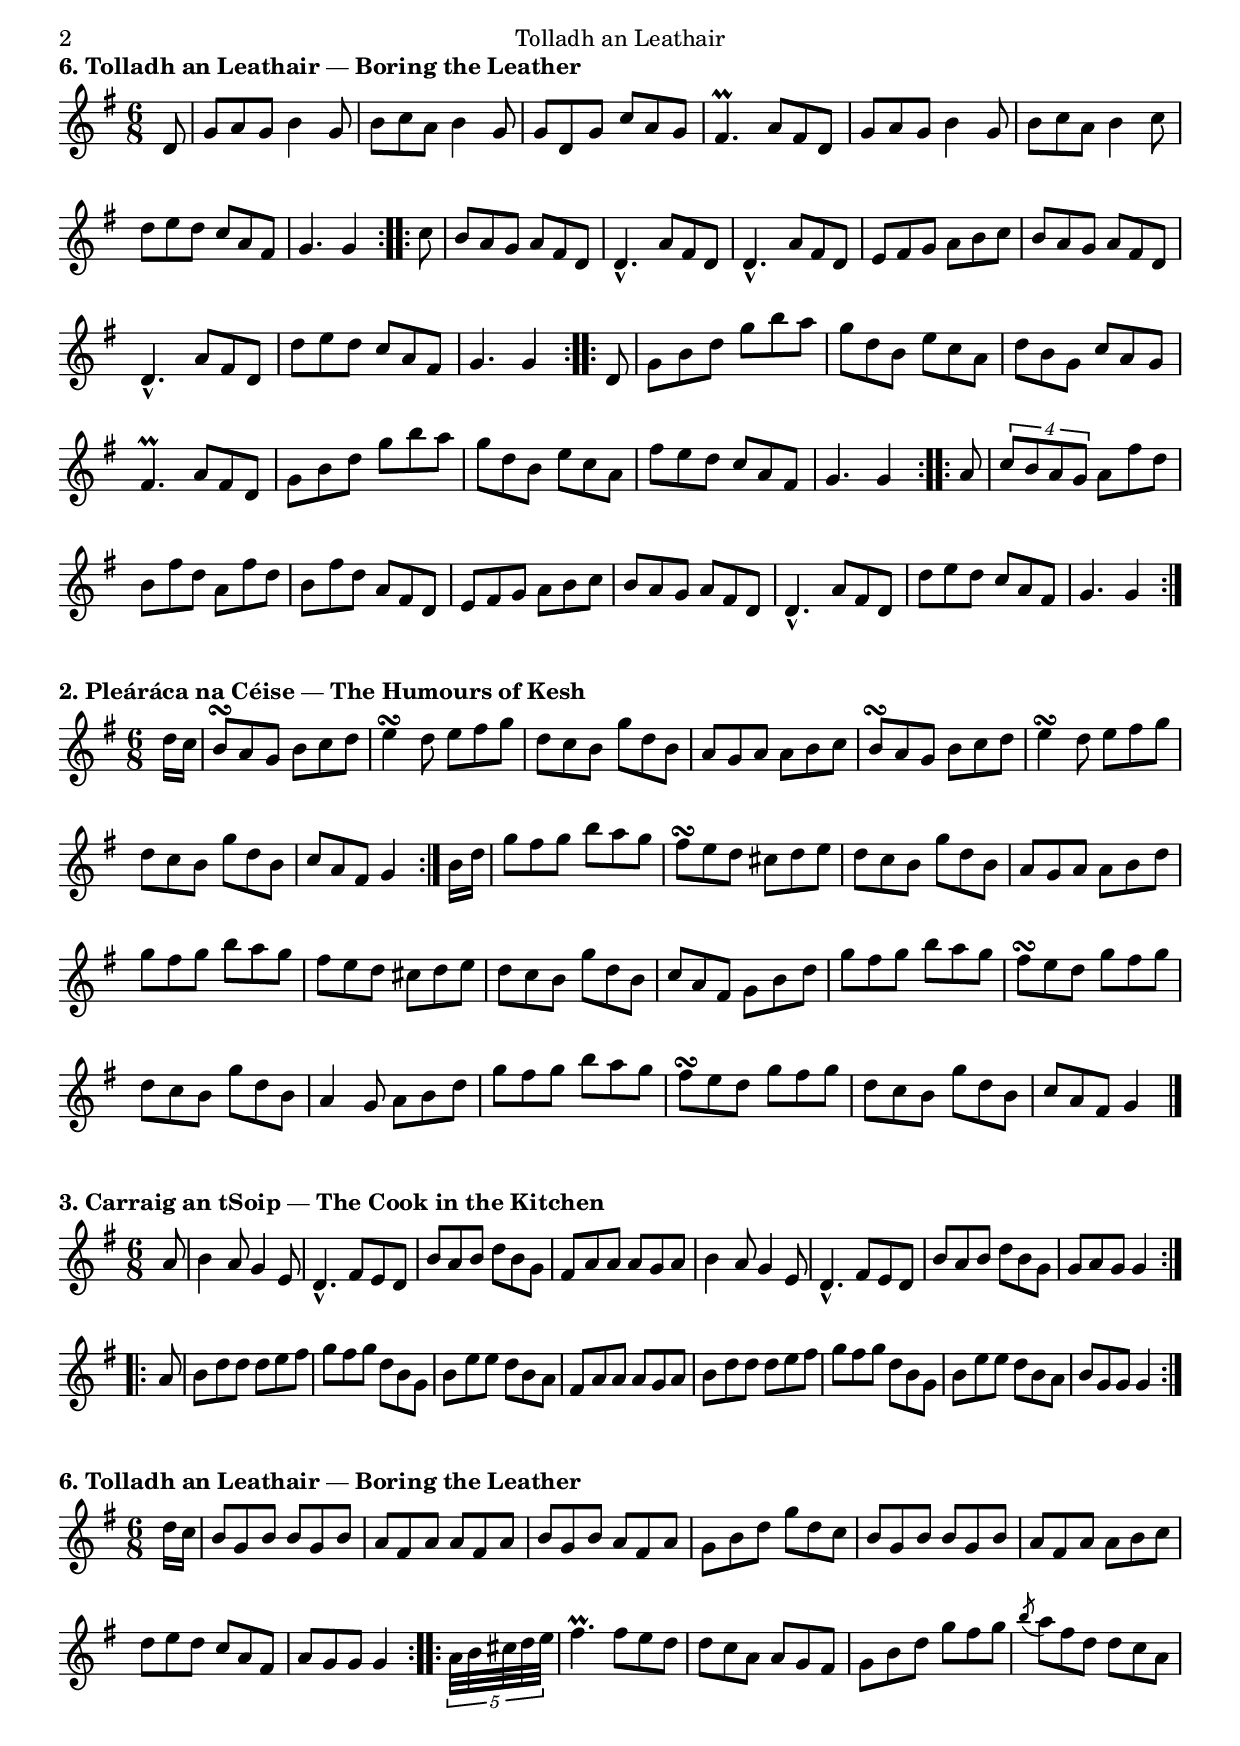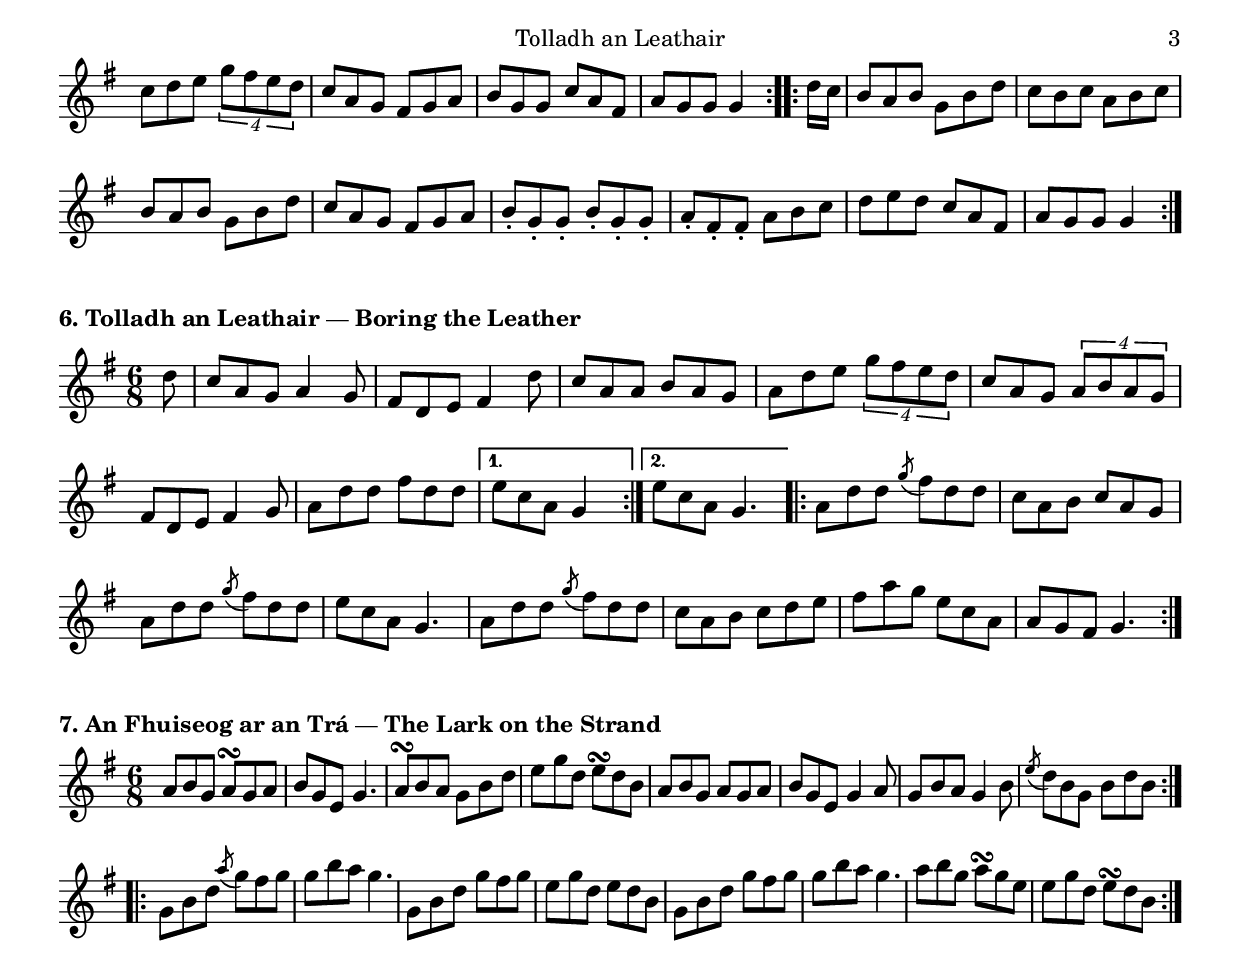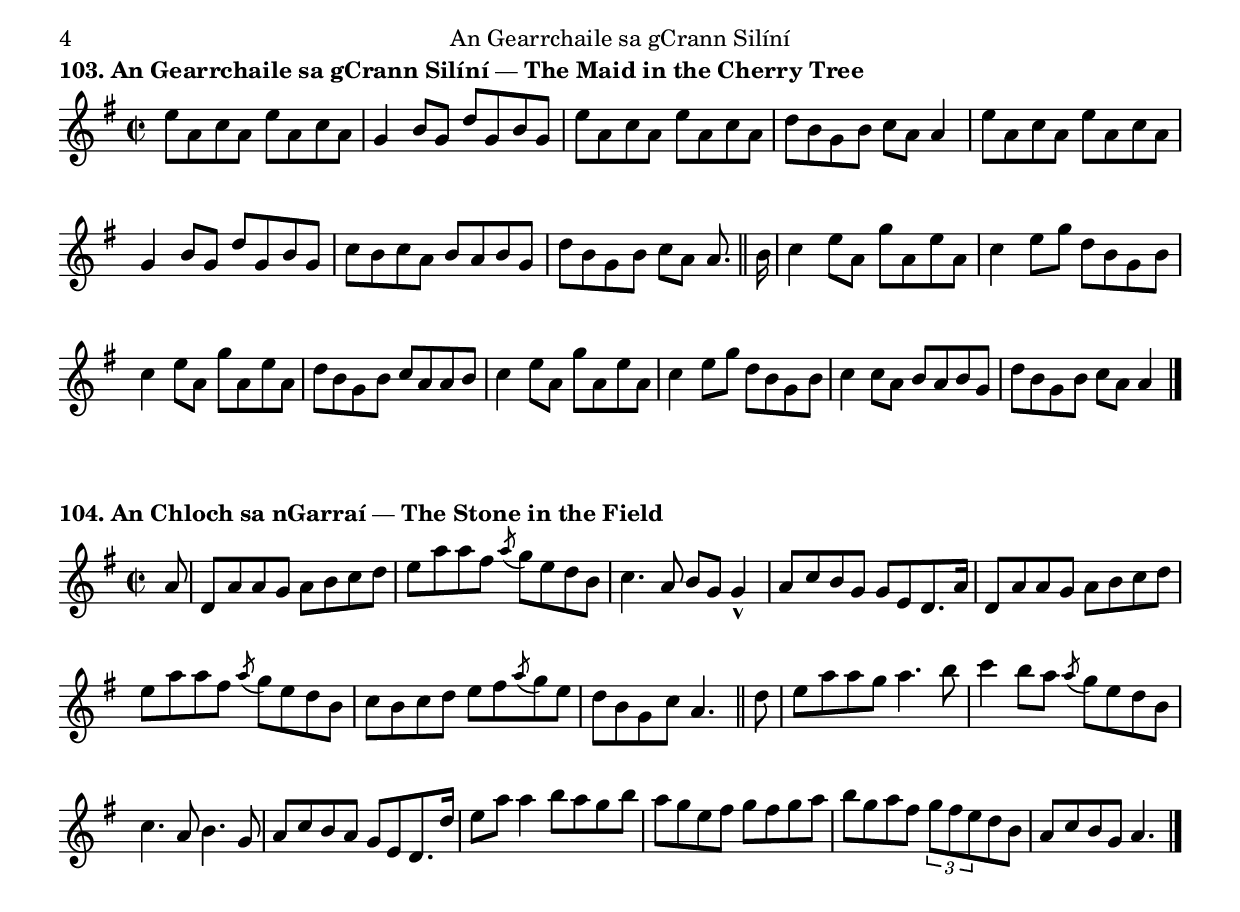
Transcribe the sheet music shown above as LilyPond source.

\version "2.12.0"

\version "2.12.0"

\paper {
    #(set-paper-size "a4")
    print-page-number = ##t
    print-all-headers = ##t

    bookTitleMarkup = ##f
    
    scoreTitleMarkup = \markup {
        \override #'(baseline-skip . 3)
        \line {
            % No space between the number and the dot.
            \bold \concat { \fromproperty #'header:number . }
            \bold \fromproperty #'header:title —
            \bold \fromproperty #'header:subtitle
        }
    }
    
    oddHeaderMarkup = \markup {
        \fill-line {
        " "
        \fromproperty #'header:title
        \fromproperty #'page:page-number-string
        }
    }

    evenHeaderMarkup = \markup
        \fill-line {
        \fromproperty #'page:page-number-string
        \fromproperty #'header:title
        " "
    }
}

\layout {
    indent = 0.0
    \context {
        \Score
        % No bar numbers.
        \remove "Bar_number_engraver"
    }
    \context {
        \Voice
        % Always display a tuplet bracket.
        \override TupletBracket #'bracket-visibility = ##t
    }
}


\markup {
    \column {
        \null \null \null \null \null \null
        \fill-line { \fontsize #6 "Breandán Breathnach" }
        \null \null \null \null \null \null
        \fill-line { \fontsize #12 \italic "Ceol Rince na hÉireann" }
        \null \null \null \null \null \null
        \fill-line { \fontsize #4 "Cuid 1" }
    }
}

\bookpart {
    \header {
        title = "Poirt Dúbalta"
    }
    
    \version "2.12.0"

\score {
\relative c'' {
    \key g \major
    \time 6/8

    \repeat volta 2 {
    \partial 8 d,8
    g8 a g b4 g8
    b8 c a b4 g8
    g8 d g c a g
    fis4.\prall a8 fis d
    g8 a g b4 g8
    b8 c a b4 c8
    d8 e d c a fis 
    g4. g4
    }
    
    \repeat volta 2 {
    \partial 8 c8
    b8 a g a fis d
    d4.-^ a'8 fis d
    d4.-^ a'8 fis d
    e8 fis g a b c
    b8 a g a fis d
    d4.-^ a'8 fis d
    d'8 e d c a fis
    g4. g4
    }
    
    \repeat volta 2 {
    \partial 8 d8
    g8 b d g b a
    g8 d b e c a
    d8 b g c a g
    fis4.\prall a8 fis d
    g8 b d g b a
    g8 d b e c a
    fis'8 e d c a fis
    g4. g4
    }
    
    \repeat volta 2 {
    \partial 8 a8
    \times 3/4 {c8 b a g} a8 fis' d
    b8 fis' d a fis' d
    b8 fis' d a fis d
    e8 fis g a b c
    b8 a g a fis d
    d4.-^ a'8 fis d
    d'8 e d c a fis
    g4. g4
    }
}
}

\header {
    title = "Cailleach an Túirne"
    subtitle = "The Hag of the Spinning Wheel"
    meter = "Poirt Dúbalta"
    volume = "1"
    number = "1"
}

    \version "2.12.0"

\tocItem \markup "Pleáráca na Céise"
\tocItem \markup "Humours of Kesh, The"

\score {
\relative c'' {
    \key g \major
    \time 6/8

    \repeat volta 2 {
    \partial 8 d16 c
    b8\turn a g b c d
    e4\turn d8 e fis g
    d8 c b g' d b
    a8 g a a b c
    b8\turn a g b c d
    e4\turn d8 e fis g
    d8 c b g' d b
    c8 a fis g4
    }
    
    \partial 8 b16 d
    g8 fis g b a g
    fis8\turn e d cis d e
    d8 c b g' d b
    a8 g a a b d
    g8 fis g b a g
    fis8 e d cis d e
    d8 c b g' d b
    c8 a fis g b d
    
    g8 fis g b a g
    fis8\turn e d g fis g
    d8 c b g' d b
    a4 g8 a b d
    g8 fis g b a g
    fis8\turn e d g fis g
    d8 c b g' d b
    c8 a fis g4
    \bar "|."
}

\header {
    title = "Pleáráca na Céise"
    subtitle = "The Humours of Kesh"
    meter = "Poirt Dúbalta"
    volume = "1"
    number = "2"
}
}

    \version "2.12.0"

\tocItem \markup "Carraig an tSoip"
\tocItem \markup "Cook in the Kitchen, The"

\score {
\relative c'' {
    \key g \major
    \time 6/8

    \repeat volta 2 {
    \partial 8 a8
    b4 a8 g4 e8
    d4.-^ fis8 e d
    b'8 a b d b g
    fis8 a a a g a
    b4 a8 g4 e8
    d4.-^ fis8 e d
    b'8 a b d b g
    g8 a g g4
    }
    
    \repeat volta 2 {
    \partial 8 a8
    b8 d d d e fis
    g8 fis g d b g
    b8 e e d b a
    fis8 a a a g a
    b8 d d d e fis
    g8 fis g d b g
    b8 e e d b a 
    b8 g g g4
    }
}

\header {
    title = "Carraig an tSoip"
    subtitle = "The Cook in the Kitchen"
    meter = "Poirt Dúbalta"
    volume = "1"
    number = "3"
}
}

    \version "2.12.0"

\score {
\relative c'' {
    \key g \major
    \time 6/8

    \repeat volta 2 {
    \partial 8 d16 c
    b8 g b b g b
    a8 fis a a fis a
    b8 g b a fis a
    g8 b d g d c
    b8 g b b g b
    a8 fis a a b c
    d8 e d c a fis
    a8 g g g4
    }
    
    \repeat volta 2 {
    \partial 8 \times 4/5 { a32 b cis d e }
    fis4.\prall fis8 e d
    d8 c a a g fis
    g8 b d g fis g
    \acciaccatura b8 a8 fis d d c a
    c8 d e \times 3/4 { g8 fis e d }
    c8 a g fis g a
    b8 g g c a fis
    a8 g g g4
    }
    
    \repeat volta 2 {
    \partial 8 d'16 c
    b8 a b g b d
    c8 b c a b c
    b8 a b g b d
    c8 a g fis g a
    b8-. g-. g-. b-. g-. g-.
    a8-. fis-. fis-. a b c
    d8 e d c a fis
    a8 g g g4
    }
}
}

\header {
    title = "Pingneacha Rua agis Prás"
    subtitle = "Coppers and Brass"
    meter = "Poirt Dúbalta"
    volume = "1"
    number = "4"
}

    \version "2.12.0"

\score {
\relative c'' {
    \key g \major
    \time 6/8

    \repeat volta 2 {
    \partial 8 d8
    c8 a g a4 g8
    fis8 d e fis4 d'8
    c8 a a b a g
    a8 d e \times 3/4 { g8 fis e d }
    c8 a g \times 3/4 { a8 b a g }
    fis8 d e fis4 g8
    a8 d d fis d d
    }
    \alternative {
        { e8 c a g4*3/2}
        { e'8 c a g4. }
    }
    
    \repeat volta 2 {
    a8 d d \acciaccatura g8 fis8 d d
    c8 a b c a g
    a8 d d \acciaccatura g8 fis8 d d
    e8 c a g4.
    a8 d d \acciaccatura g8 fis8 d d
    c8 a b c d e
    fis8 a g e c a
    a8 g fis g4.
    }
}
}

\header {
    title = "Tolladh an Leathair"
    subtitle = "Boring the Leather"
    meter = "Poirt Dúbalta"
    volume = "1"
    number = "6"
}

    \version "2.12.0"

\tocItem \markup "Fhuiseog ar an Trá, An"
\tocItem \markup "Lark on the Strand, The"

\score {
\relative c'' {
    \key g \major
    \time 6/8

    \repeat volta 2 {
    a8 b g a\turn g a
    b8 g e g4.
    a8\turn b a g b d
    e8 g d e\turn d b
    a8 b g a g a
    b8 g e g4 a8
    g8 b a g4 b8
    \acciaccatura e8 d8 b g b d b
    }
    
    \repeat volta 2 {
    g8 b d \acciaccatura a'8 g8 fis g
    g8 b a g4.
    g,8 b d g fis g
    e8 g d e d b
    g8 b d g fis g
    g8 b a g4.
    a8 b g a\turn g e
    e g d e\turn d b
    }
}

\header {
    title = "An Fhuiseog ar an Trá"
    subtitle = "The Lark on the Strand"
    meter = "Poirt Dúbalta"
    volume = "1"
    number = "7"
}
}

}

\bookpart {
    \header {
        title = "Ríleanna"
    }
    
    \version "2.12.0"

\score {
\relative c'' {
    \key g \major
    \time 2/2
    
    e8 a, c a e' a, c a
    g4 b8 g d' g, b g
    e'8 a, c a e' a, c a
    d8 b g b c a a4
    e'8 a, c a e' a, c a
    g4 b8 g d' g, b g
    c8 b c a b a b g 
    d'8 b g b c[ a] a8.
    \bar "||"
    
    \partial 16 b16
    c4 e8 a, g' a, e' a,
    c4 e8 g d b g b
    c4 e8 a, g' a, e' a,
    d8 b g b c a a b
    c4 e8 a, g' a, e' a,
    c4 e8 g d b g b
    c4 c8 a b a b g
    d'8 b g b c a a4
    \bar "|."
}
}

\header {
    title = "An Gearrchaile sa gCrann Silíní"
    subtitle = "The Maid in the Cherry Tree"
    meter = "Ríleanna"
    volume = "1"
    number = "103"
}

    \version "2.12.0"

\tocItem \markup "Chloch sa nGarraí, An"
\tocItem \markup "Stone in the Field, The"

\score {
\relative c'' {
    \key g \major
    \time 2/2
    
    \partial 8 a8
    d,8 a' a g a b c d
    e8 a a fis \acciaccatura a8 g e d b
    c4. a8 b g g4-^
    a8 c b g g e d8. a'16
    d,8 a' a g a b c d
    e8 a a fis \acciaccatura a8 g e d b
    c8 b c d e fis \acciaccatura a8 g e
    d8 b g c a4.
    \bar "||"
    
    \partial 8 d8
    e8 a a g a4. b8
    c4 b8 a \acciaccatura a8 g e d b
    c4. a8 b4. g8
    a8 c b a g e d8. d'16
    e8 a a4 b8 a g b 
    a8 g e fis g fis g a
    b8 g a fis \times 2/3 { g8 fis e } d b
    a8 c b g a4.
    \bar "|."
}

\header {
    title = "An Chloch sa nGarraí"
    subtitle = "The Stone in the Field"
    meter = "Ríleanna"
    volume = "1"
    number = "104"
}
}


}

\bookpart {
    \markuplines \table-of-contents
}
